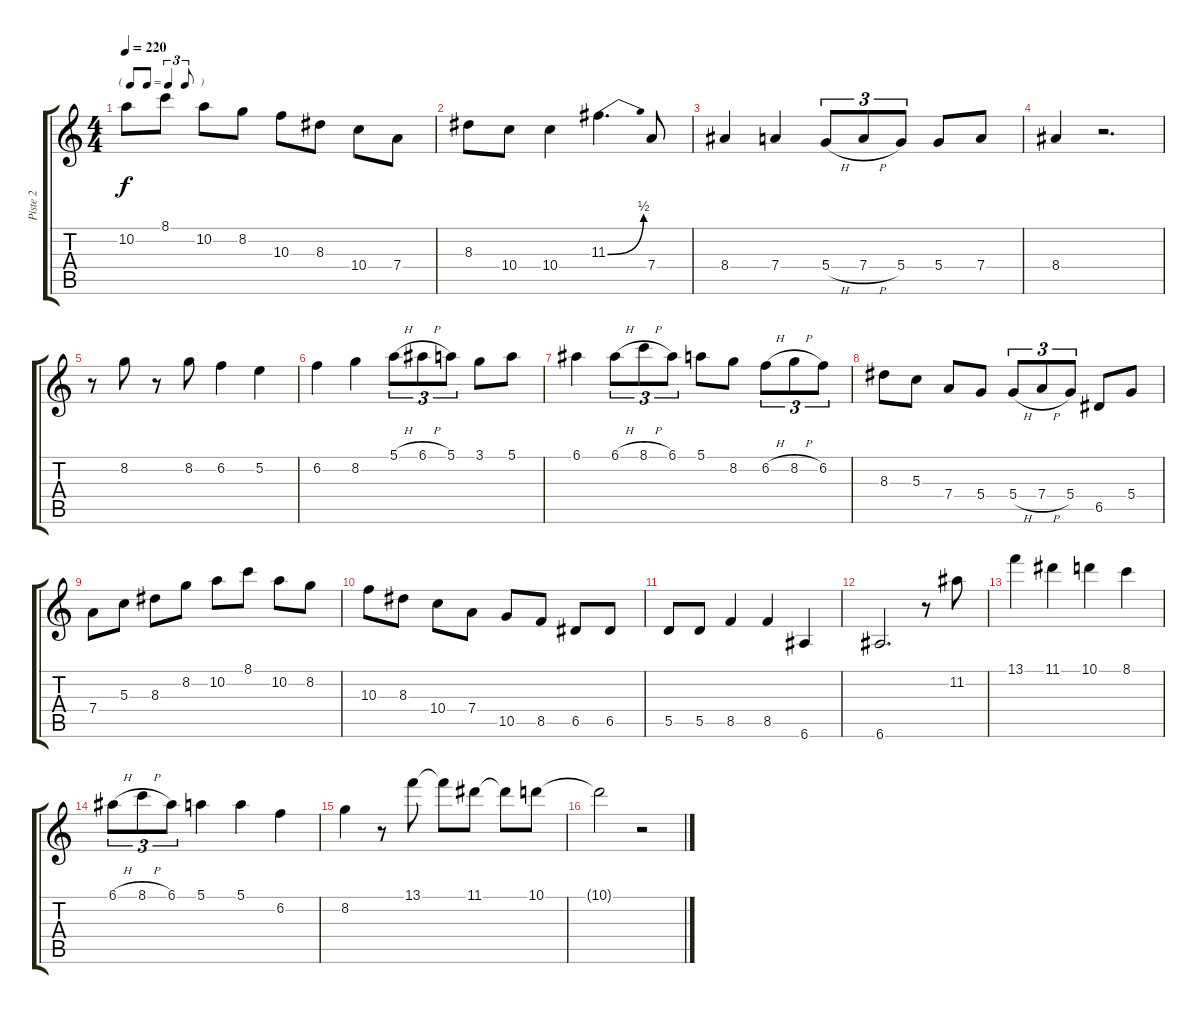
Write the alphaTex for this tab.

\track ("Piste 2" "Piste 2") {instrument acousticguitarsteel}
\staff {score tabs}
\tuning (E4 B3 G3 D3 A2 E2) {hide}
\ts (4 4)
\tf triplet8th
\tempo 220
\clef g2
\ks c
10.2.8{dy f} 8.1.8 10.2.8 8.2.8 10.3.8 8.3.8 10.4.8 7.4.8 |
8.3.8 10.4.8 10.4.4 11.3{be (bend 0 0 60 2)}.4{d} 7.4.8 |
8.4.4 7.4.4 5.4{h}.8{tu (3 2)} 7.4{h}.8{tu (3 2)} 5.4.8{tu (3 2)} 5.4.8 7.4.8 |
8.4.4 r.2{d} |
r.8 8.2.8 r.8 8.2.8 6.2.4 5.2.4 |
6.2.4 8.2.4 5.1{h}.8{tu (3 2)} 6.1{h}.8{tu (3 2)} 5.1.8{tu (3 2)} 3.1.8 5.1.8 |
6.1.4 6.1{h}.8{tu (3 2)} 8.1{h}.8{tu (3 2)} 6.1.8{tu (3 2)} 5.1.8 8.2.8 6.2{h}.8{tu (3 2)} 8.2{h}.8{tu (3 2)} 6.2.8{tu (3 2)} |
8.3.8 5.3.8 7.4.8 5.4.8 5.4{h}.8{tu (3 2)} 7.4{h}.8{tu (3 2)} 5.4.8{tu (3 2)} 6.5.8 5.4.8 |
7.4.8 5.3.8 8.3.8 8.2.8 10.2.8 8.1.8 10.2.8 8.2.8 |
10.3.8 8.3.8 10.4.8 7.4.8 10.5.8 8.5.8 6.5.8 6.5.8 |
5.5.8 5.5.8 8.5.4 8.5.4 6.6.4 |
6.6.2{d} r.8 11.2.8 |
13.1.4 11.1.4 10.1.4 8.1.4 |
6.1{h}.8{tu (3 2)} 8.1{h}.8{tu (3 2)} 6.1.8{tu (3 2)} 5.1.4 5.1.4 6.2.4 |
8.2.4 r.8 13.1.8 13.1{t}.8 11.1.8 11.1{t}.8 10.1.8 |
10.1{t}.2 r.2
